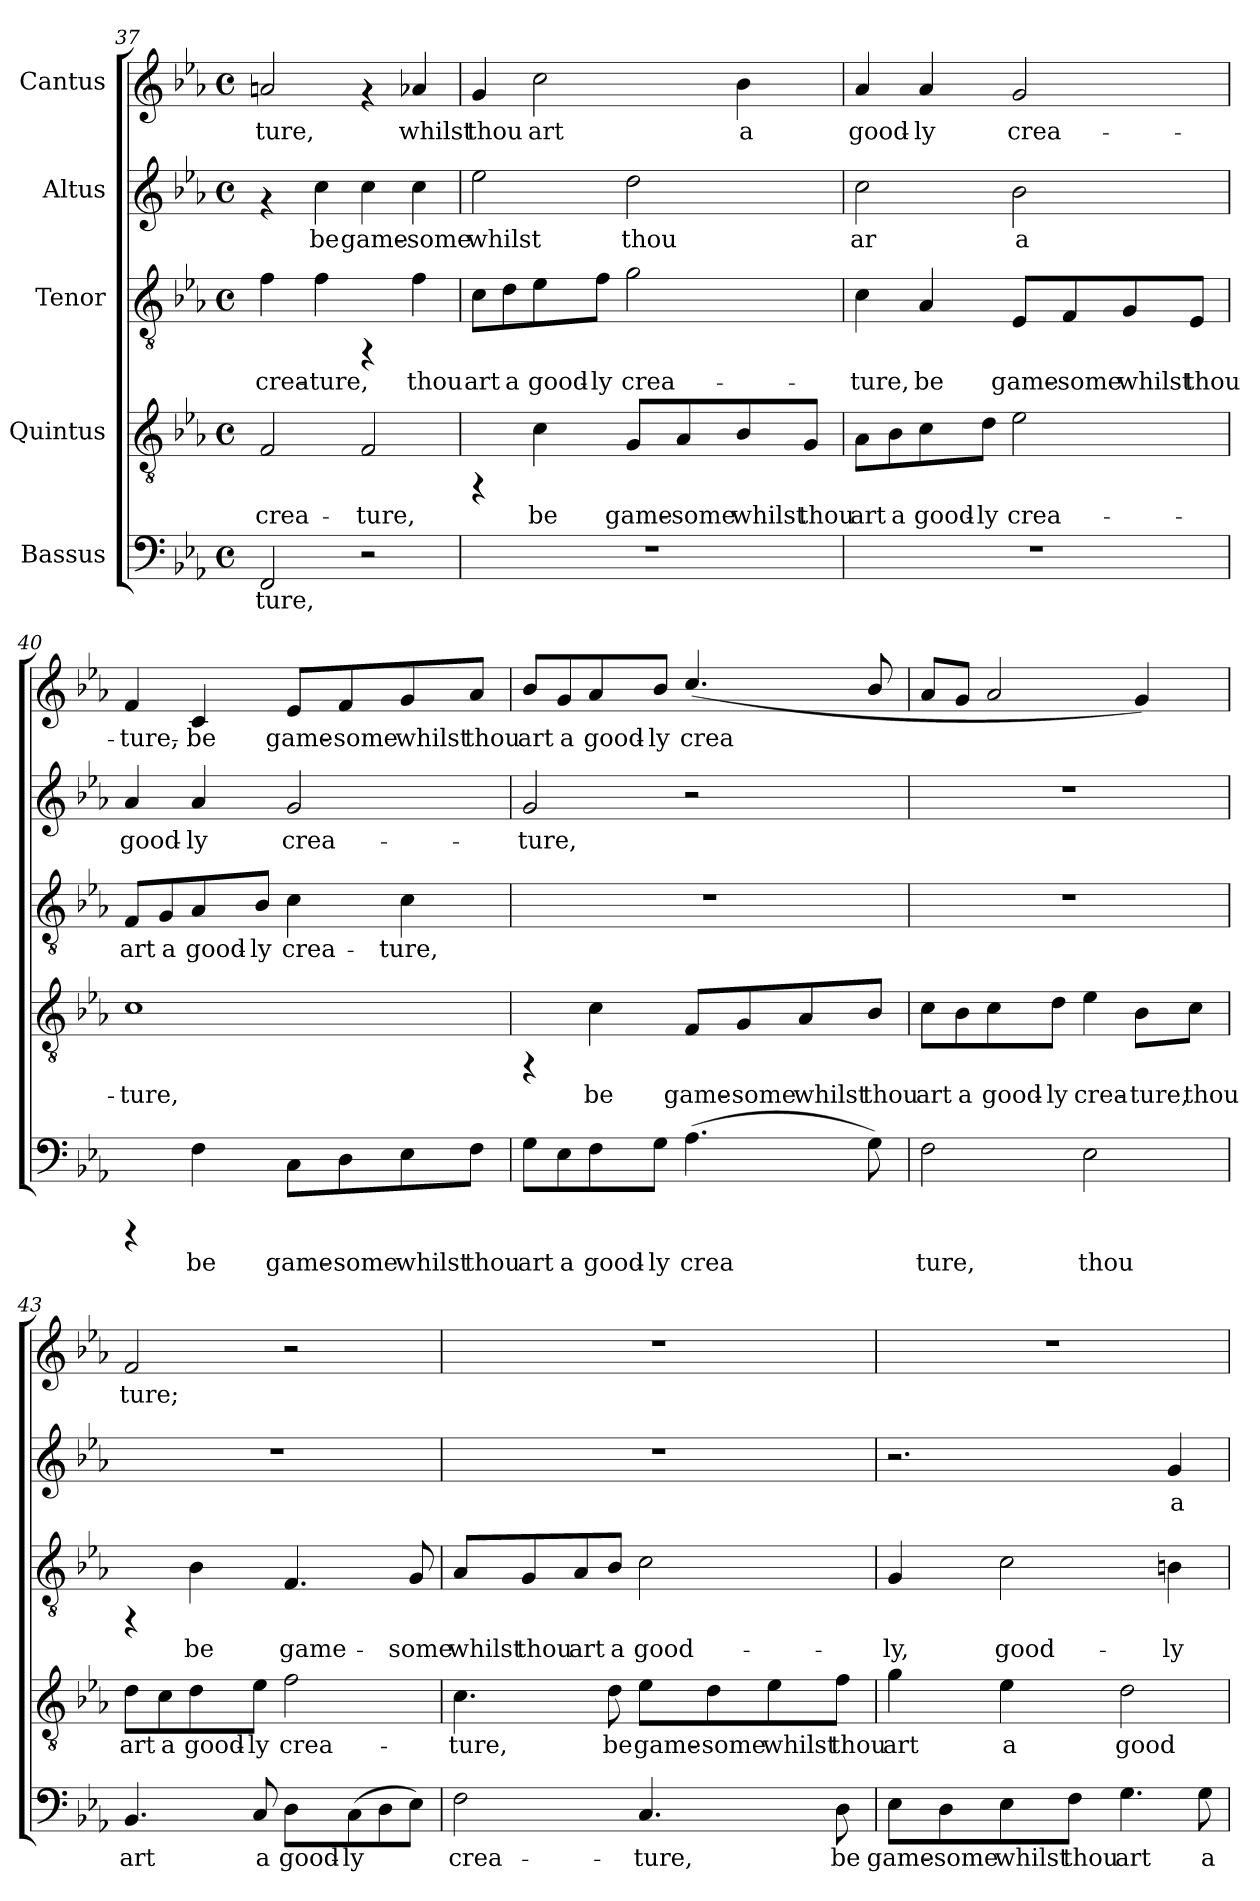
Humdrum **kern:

**kern	**text	**kern	**text	**kern	**text	**kern	**text	**kern	**text
*part5	*part5	*part4	*part4	*part3	*part3	*part2	*part2	*part1	*part1
*staff5	*staff5	*staff4	*staff4	*staff3	*staff3	*staff2	*staff2	*staff1	*staff1
*I"Bassus	*	*I"Quintus	*	*I"Tenor	*	*I"Altus	*	*I"Cantus	*
!!LO:PB:g=z
*clefF4	*	*clefGv2	*	*clefGv2	*	*clefG2	*	*clefG2	*
*k[b-e-a-]	*	*k[b-e-a-]	*	*k[b-e-a-]	*	*k[b-e-a-]	*	*k[b-e-a-]	*
*E-:	*	*E-:	*	*E-:	*	*E-:	*	*E-:	*
*M4/4	*	*M4/4	*	*M4/4	*	*M4/4	*	*M4/4	*
*met(c)	*	*met(c)	*	*met(c)	*	*met(c)	*	*met(c)	*
=37	=37	=37	=37	=37	=37	=37	=37	=37	=37
!	!LO:LY:b:cj	!	!LO:LY:b:cj	!	!LO:LY:b:cj	!	!	!	!LO:LY:b:cj
2FF/	-ture,	2F/	crea-	4f\	crea-	4rf	.	2an/	-ture,
!	!	!	!	!	!LO:LY:b:cj	!	!LO:LY:b:cj	!	!
.	.	.	.	4f\	-ture,	4cc\	be	.	.
!	!	!	!LO:LY:b:cj	!	!	!	!LO:LY:b:cj	!	!
2r	.	2F/	-ture,	4rFF	.	4cc\	game-	4rf	.
!	!	!	!	!	!LO:LY:b:cj	!	!LO:LY:b:cj	!	!LO:LY:b:cj
.	.	.	.	4f\	thou	4cc\	-some	4a-X/	whilst
=38	=38	=38	=38	=38	=38	=38	=38	=38	=38
!	!	!	!	!	!LO:LY:b:cj	!	!LO:LY:b:cj	!	!LO:LY:b:cj
1r	.	4rFF	.	8c\L	art	2ee-\	whilst	4g/	thou
!	!	!	!	!	!LO:LY:b:cj	!	!	!	!
.	.	.	.	8d\	a	.	.	.	.
!	!	!	!LO:LY:b:cj	!	!LO:LY:b:cj	!	!	!	!LO:LY:b:cj
.	.	4c\	be	8e-\	good-	.	.	2cc\	art
!	!	!	!	!	!LO:LY:b:cj	!	!	!	!
.	.	.	.	8f\J	-ly	.	.	.	.
!	!	!	!LO:LY:b:cj	!	!LO:LY:b:cj	!	!LO:LY:b:cj	!	!
.	.	8G/L	game-	2g\	crea-	2dd\	thou	.	.
!	!	!	!LO:LY:b:cj	!	!	!	!	!	!
.	.	8A-/	-some	.	.	.	.	.	.
!	!	!	!LO:LY:b:cj	!	!	!	!	!	!LO:LY:b:cj
.	.	8B-/	whilst	.	.	.	.	4b-\	a
!	!	!	!LO:LY:b:cj	!	!	!	!	!	!
.	.	8G/J	thou	.	.	.	.	.	.
!!LO:PB:g=z
=39	=39	=39	=39	=39	=39	=39	=39	=39	=39
!	!	!	!LO:LY:b:cj	!	!LO:LY:b:cj	!	!LO:LY:b:cj	!	!LO:LY:b:cj
1r	.	8A-\L	art	4c\	-ture,	2cc\	ar	4a-/	good-
!	!	!	!LO:LY:b:cj	!	!	!	!	!	!
.	.	8B-\	a	.	.	.	.	.	.
!	!	!	!LO:LY:b:cj	!	!LO:LY:b:cj	!	!	!	!LO:LY:b:cj
.	.	8c\	good-	4A-/	be	.	.	4a-/	-ly
!	!	!	!LO:LY:b:cj	!	!	!	!	!	!
.	.	8d\J	-ly	.	.	.	.	.	.
!	!	!	!LO:LY:b:cj	!	!LO:LY:b:cj	!	!LO:LY:b:cj	!	!LO:LY:b:cj
.	.	2e-\	crea-	8E-/L	game-	2b-\	a	2g/	crea-
!	!	!	!	!	!LO:LY:b:cj	!	!	!	!
.	.	.	.	8F/	-some	.	.	.	.
!	!	!	!	!	!LO:LY:b:cj	!	!	!	!
.	.	.	.	8G/	whilst	.	.	.	.
!	!	!	!	!	!LO:LY:b:cj	!	!	!	!
.	.	.	.	8E-/J	thou	.	.	.	.
=40	=40	=40	=40	=40	=40	=40	=40	=40	=40
!	!	!	!LO:LY:b:cj	!	!LO:LY:b:cj	!	!LO:LY:b:cj	!	!LO:LY:b:cj
4rCCC	.	1c	-ture,	8F/L	art	4a-/	good-	4f/	-ture,-
!	!	!	!	!	!LO:LY:b:cj	!	!	!	!
.	.	.	.	8G/	a	.	.	.	.
!	!LO:LY:b:cj	!	!	!	!LO:LY:b:cj	!	!LO:LY:b:cj	!	!LO:LY:b:cj
4F\	be	.	.	8A-/	good-	4a-/	-ly	4c/	-be
!	!	!	!	!	!LO:LY:b:cj	!	!	!	!
.	.	.	.	8B-/J	-ly	.	.	.	.
!	!LO:LY:b:cj	!	!	!	!LO:LY:b:cj	!	!LO:LY:b:cj	!	!LO:LY:b:cj
8C\L	game-	.	.	4c\	crea-	2g/	crea-	8e-/L	game-
!	!LO:LY:b:cj	!	!	!	!	!	!	!	!LO:LY:b:cj
8D\	-some	.	.	.	.	.	.	8f/	-some
!	!LO:LY:b:cj	!	!	!	!LO:LY:b:cj	!	!	!	!LO:LY:b:cj
8E-\	whilst	.	.	4c\	-ture,	.	.	8g/	whilst
!	!LO:LY:b:cj	!	!	!	!	!	!	!	!LO:LY:b:cj
8F\J	thou	.	.	.	.	.	.	8a-/J	thou
!!LO:LB:g=z
=41	=41	=41	=41	=41	=41	=41	=41	=41	=41
!	!LO:LY:b:cj	!	!	!	!	!	!LO:LY:b:cj	!	!LO:LY:b:cj
8G\L	art	4rFF	.	1r	.	2g/	-ture,	8b-/L	art
!	!LO:LY:b:cj	!	!	!	!	!	!	!	!LO:LY:b:cj
8E-\	a	.	.	.	.	.	.	8g/	a
!	!LO:LY:b:cj	!	!LO:LY:b:cj	!	!	!	!	!	!LO:LY:b:cj
8F\	good-	4c\	be	.	.	.	.	8a-/	good-
!	!LO:LY:b:cj	!	!	!	!	!	!	!	!LO:LY:b:cj
8G\J	-ly	.	.	.	.	.	.	8b-/J	-ly
!	!LO:LY:b:cj	!	!LO:LY:b:cj	!	!	!	!	!	!LO:LY:b:cj
(>4.A-\	crea-	8F/L	game-	.	.	2r	.	(<4.cc/	crea-
!	!	!	!LO:LY:b:cj	!	!	!	!	!	!
.	.	8G/	-some	.	.	.	.	.	.
!	!	!	!LO:LY:b:cj	!	!	!	!	!	!
.	.	8A-/	whilst	.	.	.	.	.	.
!	!LO:LY:b:cj	!	!LO:LY:b:cj	!	!	!	!	!	!LO:LY:b:cj
8G\)	--	8B-/J	thou	.	.	.	.	8b-/	--
=42	=42	=42	=42	=42	=42	=42	=42	=42	=42
!	!LO:LY:b:cj	!	!LO:LY:b:cj	!	!	!	!	!	!LO:LY:b:cj
2F\	-ture,	8c\L	art	1r	.	1r	.	8a-/L	--
!	!	!	!LO:LY:b:cj	!	!	!	!	!	!LO:LY:b:cj
.	.	8B-\	a	.	.	.	.	8g/J	--
!	!	!	!LO:LY:b:cj	!	!	!	!	!	!LO:LY:b:cj
.	.	8c\	good-	.	.	.	.	2a-/	--
!	!	!	!LO:LY:b:cj	!	!	!	!	!	!
.	.	8d\J	-ly	.	.	.	.	.	.
!	!LO:LY:b:cj	!	!LO:LY:b:cj	!	!	!	!	!	!
2E-\	thou	4e-\	crea-	.	.	.	.	.	.
!	!	!	!LO:LY:b:cj	!	!	!	!	!	!LO:LY:b:cj
.	.	8B-\L	-ture,	.	.	.	.	4g/)	--
!	!	!	!LO:LY:b:cj	!	!	!	!	!	!
.	.	8c\J	thou	.	.	.	.	.	.
!!LO:PB:g=z
=43	=43	=43	=43	=43	=43	=43	=43	=43	=43
!	!LO:LY:b:cj	!	!LO:LY:b:cj	!	!	!	!	!	!LO:LY:b:cj
4.BB-/	art	8d\L	art	4rFF	.	1r	.	2f/	-ture;
!	!	!	!LO:LY:b:cj	!	!	!	!	!	!
.	.	8c\	a	.	.	.	.	.	.
!	!	!	!LO:LY:b:cj	!	!LO:LY:b:cj	!	!	!	!
.	.	8d\	good-	4B-\	be	.	.	.	.
!	!LO:LY:b:cj	!	!LO:LY:b:cj	!	!	!	!	!	!
8C/	a	8e-\J	-ly	.	.	.	.	.	.
!	!LO:LY:b:cj	!	!LO:LY:b:cj	!	!LO:LY:b:cj	!	!	!	!
8D\L	good-	2f\	crea-	4.F/	game-	.	.	2r	.
!	!LO:LY:b:cj	!	!	!	!	!	!	!	!
(>8C\	-ly	.	.	.	.	.	.	.	.
!	!LO:LY:b:cj	!	!	!	!	!	!	!	!
8D\	.	.	.	.	.	.	.	.	.
!	!LO:LY:b:cj	!	!	!	!LO:LY:b:cj	!	!	!	!
8E-\J)	.	.	.	8G/	-some	.	.	.	.
=44	=44	=44	=44	=44	=44	=44	=44	=44	=44
!	!LO:LY:b:cj	!	!LO:LY:b:cj	!	!LO:LY:b:cj	!	!	!	!
2F\	crea-	4.c\	-ture,	8A-/L	whilst	1r	.	1r	.
!	!	!	!	!	!LO:LY:b:cj	!	!	!	!
.	.	.	.	8G/	thou	.	.	.	.
!	!	!	!	!	!LO:LY:b:cj	!	!	!	!
.	.	.	.	8A-/	art	.	.	.	.
!	!	!	!LO:LY:b:cj	!	!LO:LY:b:cj	!	!	!	!
.	.	8d\	be	8B-/J	a	.	.	.	.
!	!LO:LY:b:cj	!	!LO:LY:b:cj	!	!LO:LY:b:cj	!	!	!	!
4.C/	-ture,	8e-\L	game-	2c\	good-	.	.	.	.
!	!	!	!LO:LY:b:cj	!	!	!	!	!	!
.	.	8d\	-some	.	.	.	.	.	.
!	!	!	!LO:LY:b:cj	!	!	!	!	!	!
.	.	8e-\	whilst	.	.	.	.	.	.
!	!LO:LY:b:cj	!	!LO:LY:b:cj	!	!	!	!	!	!
8D\	be	8f\J	thou	.	.	.	.	.	.
!!LO:PB:g=z
=45	=45	=45	=45	=45	=45	=45	=45	=45	=45
!	!LO:LY:b:cj	!	!LO:LY:b:cj	!	!LO:LY:b:cj	!	!	!	!
8E-\L	game-	4g\	art	4G/	-ly,	2.r	.	1r	.
!	!LO:LY:b:cj	!	!	!	!	!	!	!	!
8D\	-some	.	.	.	.	.	.	.	.
!	!LO:LY:b:cj	!	!LO:LY:b:cj	!	!LO:LY:b:cj	!	!	!	!
8E-\	whilst	4e-\	a	2c\	good-	.	.	.	.
!	!LO:LY:b:cj	!	!	!	!	!	!	!	!
8F\J	thou	.	.	.	.	.	.	.	.
!	!LO:LY:b:cj	!	!LO:LY:b:cj	!	!	!	!	!	!
4.G\	art	2d\	good-	.	.	.	.	.	.
!	!	!	!	!	!LO:LY:b:cj	!	!LO:LY:b:cj	!	!
.	.	.	.	4Bn\	-ly	4g/	a	.	.
!	!LO:LY:b:cj	!	!	!	!	!	!	!	!
8G\	a	.	.	.	.	.	.	.	.
=	=	=	=	=	=	=	=	=	=
*-	*-	*-	*-	*-	*-	*-	*-	*-	*-
